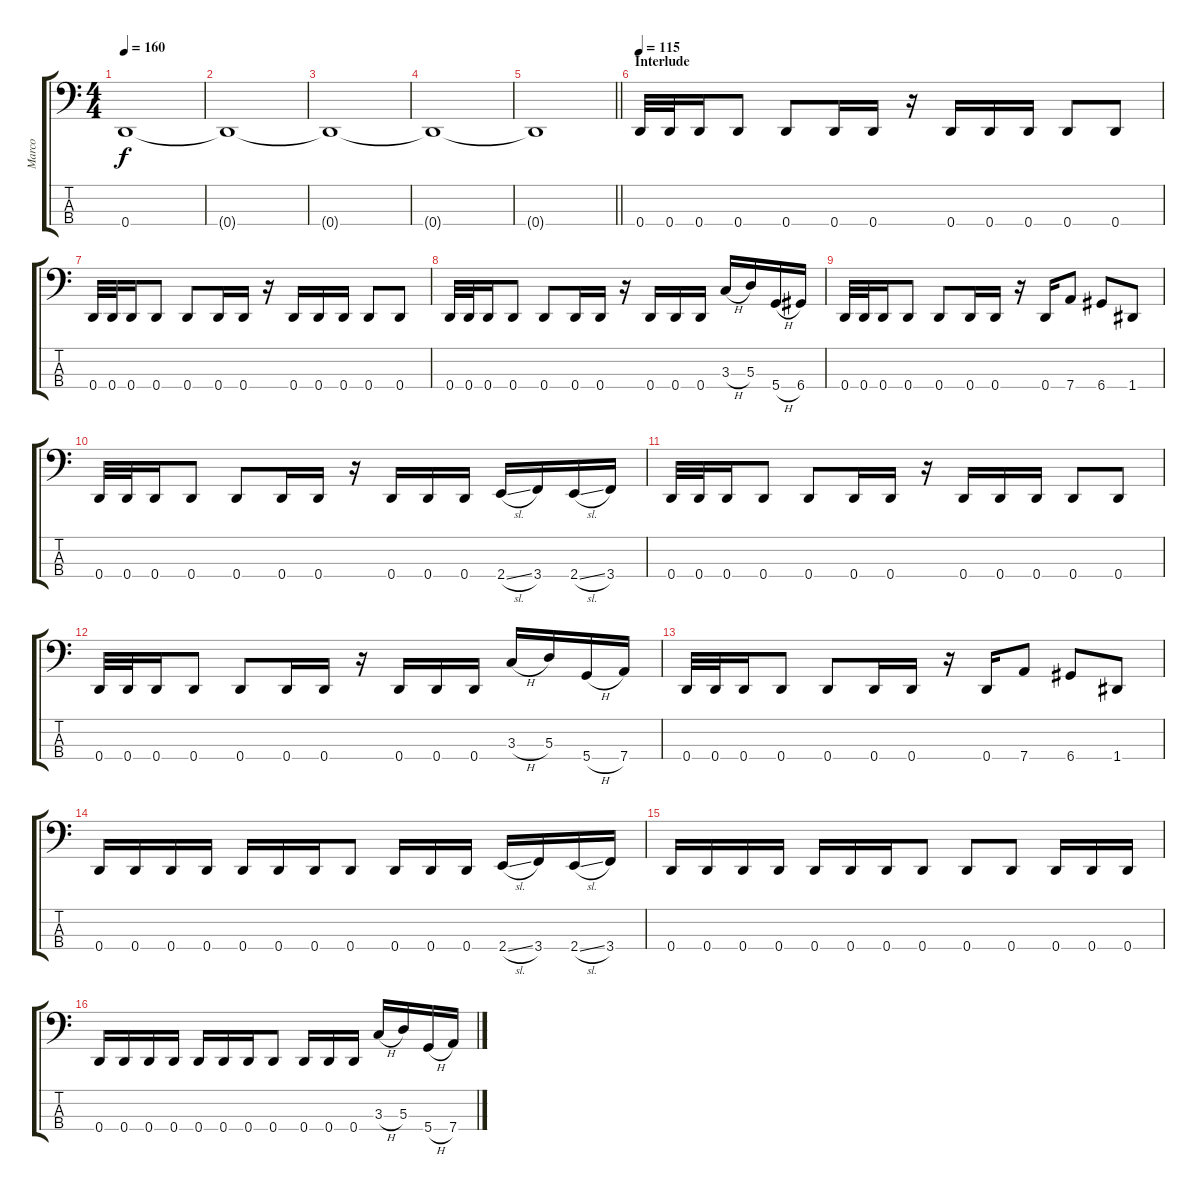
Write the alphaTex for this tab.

\track ("Marco" "Marco") {instrument electricbasspick}
\staff {score tabs}
\tuning (G2 D2 A1 D1) {hide}
\ts (4 4)
\tempo 160
\clef f4
\ks c
0.4{t}.1{dy f} |
0.4{t}.1 |
0.4{t}.1 |
0.4{t}.1 |
\barLineRight lightlight
0.4{t}.1 |
\section ("" "Interlude")
\tempo 115
0.4.32 0.4.32 0.4.16 0.4.8 0.4.8 0.4.16 0.4.16 r.16 0.4.16 0.4.16 0.4.16 0.4.8 0.4.8 |
0.4.32 0.4.32 0.4.16 0.4.8 0.4.8 0.4.16 0.4.16 r.16 0.4.16 0.4.16 0.4.16 0.4.8 0.4.8 |
0.4.32 0.4.32 0.4.16 0.4.8 0.4.8 0.4.16 0.4.16 r.16 0.4.16 0.4.16 0.4.16 3.3{h}.16 5.3.16 5.4{h}.16 6.4.16 |
0.4.32 0.4.32 0.4.16 0.4.8 0.4.8 0.4.16 0.4.16 r.16 0.4.16 7.4.8 6.4.8 1.4.8 |
0.4.32 0.4.32 0.4.16 0.4.8 0.4.8 0.4.16 0.4.16 r.16 0.4.16 0.4.16 0.4.16 2.4{sl}.16 3.4.16 2.4{sl}.16 3.4.16 |
0.4.32 0.4.32 0.4.16 0.4.8 0.4.8 0.4.16 0.4.16 r.16 0.4.16 0.4.16 0.4.16 0.4.8 0.4.8 |
0.4.32 0.4.32 0.4.16 0.4.8 0.4.8 0.4.16 0.4.16 r.16 0.4.16 0.4.16 0.4.16 3.3{h}.16 5.3.16 5.4{h}.16 7.4.16 |
0.4.32 0.4.32 0.4.16 0.4.8 0.4.8 0.4.16 0.4.16 r.16 0.4.16 7.4.8 6.4.8 1.4.8 |
0.4.16 0.4.16 0.4.16 0.4.16 0.4.16 0.4.16 0.4.16 0.4.8 0.4.16 0.4.16 0.4.16 2.4{sl}.16 3.4.16 2.4{sl}.16 3.4.16 |
0.4.16 0.4.16 0.4.16 0.4.16 0.4.16 0.4.16 0.4.16 0.4.8 0.4.8 0.4.8 0.4.16 0.4.16 0.4.16 |
0.4.16 0.4.16 0.4.16 0.4.16 0.4.16 0.4.16 0.4.16 0.4.8 0.4.16 0.4.16 0.4.16 3.3{h}.16 5.3.16 5.4{h}.16 7.4.16
